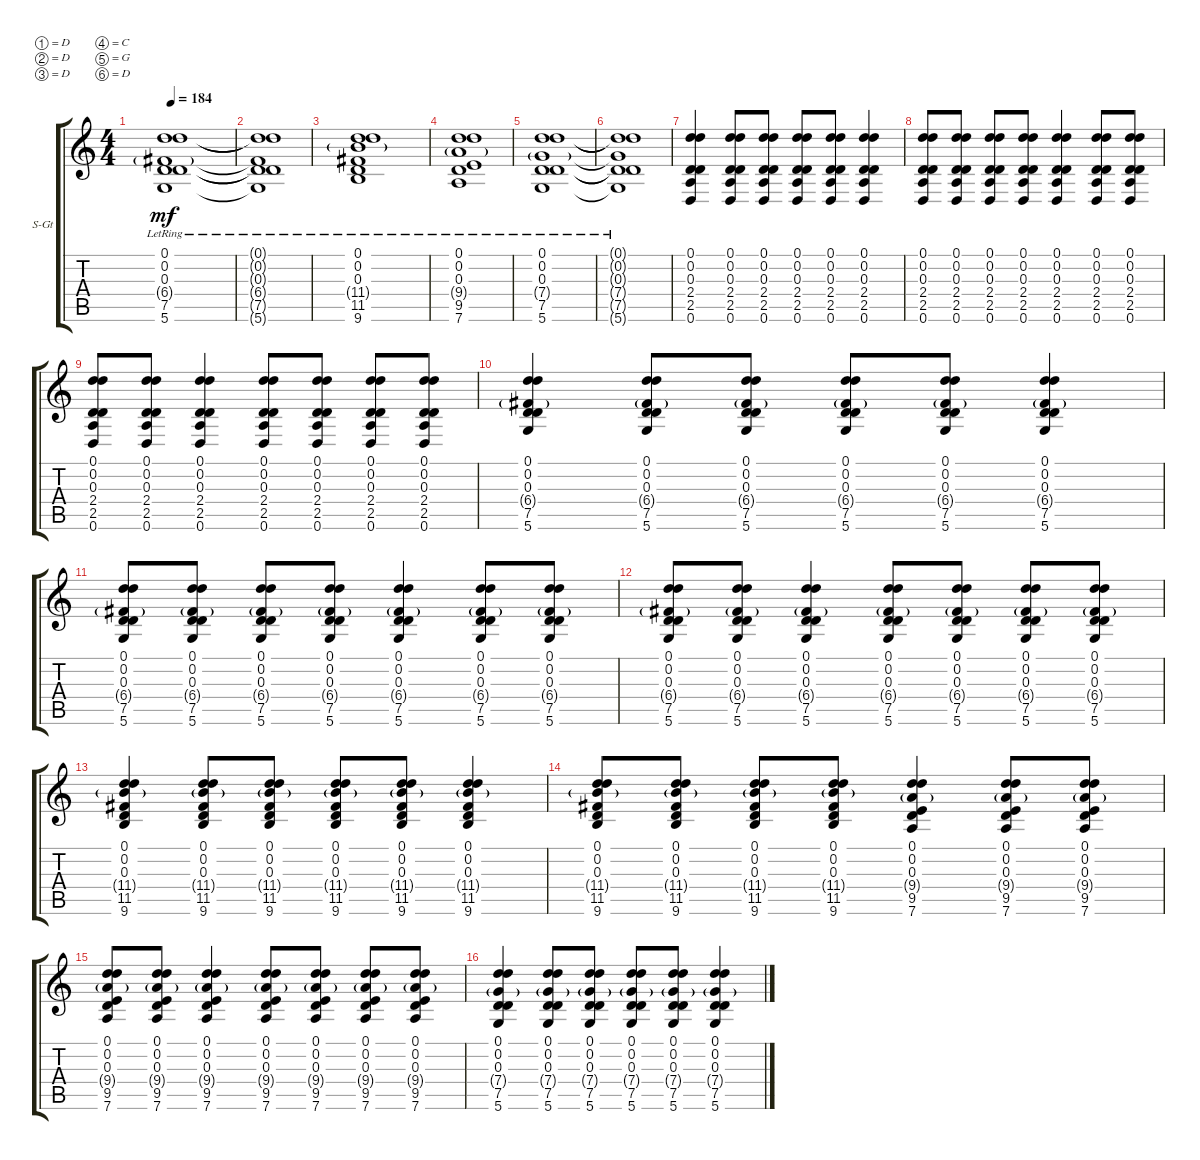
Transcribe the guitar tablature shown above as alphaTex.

\defaultSystemsLayout 4
\bracketExtendMode groupsimilarinstruments
\firstSystemTrackNameOrientation horizontal
\otherSystemsTrackNameOrientation horizontal
\track ("Steel Guitar" "S-Gt") {instrument acousticguitarsteel}
\staff {score tabs}
\tuning (D4 D4 D3 C3 G2 D2)
\ts (4 4)
\tempo 184
\clef g2
\ks c
(0.1{lr} 0.2{lr} 0.3{lr} 6.4{g lr} 7.5{lr} 5.6{lr}).1{dy mf} |
(6.4{lr t} 7.5{lr t} 0.3{lr t} 0.1{lr t} 0.2{lr t} 5.6{lr t}).1 |
(0.1{lr} 0.2{lr} 0.3{lr} 11.4{g lr} 11.5{lr} 9.6{lr}).1 |
(0.1{lr} 0.2{lr} 0.3{lr} 9.4{g lr} 9.5{lr} 7.6{lr}).1 |
(0.1{lr} 0.2{lr} 0.3{lr} 7.4{g lr} 7.5{lr} 5.6{lr}).1 |
(7.5{lr t} 7.4{lr t} 0.3{lr t} 0.2{lr t} 0.1{lr t} 5.6{lr t}).1 |
(0.1 0.2 0.3 2.4 2.5 0.6).4 (0.1 0.2 0.3 2.4 2.5 0.6).8 (0.1 0.2 0.3 2.4 2.5 0.6).8 (0.1 0.2 0.3 2.4 2.5 0.6).8 (0.1 0.2 0.3 2.4 2.5 0.6).8 (0.1 0.2 0.3 2.4 2.5 0.6).4 |
(0.1 0.2 0.3 2.4 2.5 0.6).8 (0.1 0.2 0.3 2.4 2.5 0.6).8 (0.1 0.2 0.3 2.4 2.5 0.6).8 (0.1 0.2 0.3 2.4 2.5 0.6).8 (0.1 0.2 0.3 2.4 2.5 0.6).4 (0.1 0.2 0.3 2.4 2.5 0.6).8 (0.1 0.2 0.3 2.4 2.5 0.6).8 |
(0.1 0.2 0.3 2.4 2.5 0.6).8 (0.1 0.2 0.3 2.4 2.5 0.6).8 (0.1 0.2 0.3 2.4 2.5 0.6).4 (0.1 0.2 0.3 2.4 2.5 0.6).8 (0.1 0.2 0.3 2.4 2.5 0.6).8 (0.1 0.2 0.3 2.4 2.5 0.6).8 (0.1 0.2 0.3 2.4 2.5 0.6).8 |
(0.1 0.2 0.3 6.4{g} 7.5 5.6).4 (0.1 0.2 0.3 6.4{g} 7.5 5.6).8 (0.1 0.2 0.3 6.4{g} 7.5 5.6).8 (0.1 0.2 0.3 6.4{g} 7.5 5.6).8 (0.1 0.2 0.3 6.4{g} 7.5 5.6).8 (0.1 0.2 0.3 6.4{g} 7.5 5.6).4 |
(0.1 0.2 0.3 6.4{g} 7.5 5.6).8 (0.1 0.2 0.3 6.4{g} 7.5 5.6).8 (0.1 0.2 0.3 6.4{g} 7.5 5.6).8 (0.1 0.2 0.3 6.4{g} 7.5 5.6).8 (0.1 0.2 0.3 6.4{g} 7.5 5.6).4 (0.1 0.2 0.3 6.4{g} 7.5 5.6).8 (0.1 0.2 0.3 6.4{g} 7.5 5.6).8 |
(0.1 0.2 0.3 6.4{g} 7.5 5.6).8 (0.1 0.2 0.3 6.4{g} 7.5 5.6).8 (0.1 0.2 0.3 6.4{g} 7.5 5.6).4 (0.1 0.2 0.3 6.4{g} 7.5 5.6).8 (0.1 0.2 0.3 6.4{g} 7.5 5.6).8 (0.1 0.2 0.3 6.4{g} 7.5 5.6).8 (0.1 0.2 0.3 6.4{g} 7.5 5.6).8 |
(0.1 0.2 0.3 11.4{g} 11.5 9.6).4 (0.1 0.2 0.3 11.4{g} 11.5 9.6).8 (0.1 0.2 0.3 11.4{g} 11.5 9.6).8 (0.1 0.2 0.3 11.4{g} 11.5 9.6).8 (0.1 0.2 0.3 11.4{g} 11.5 9.6).8 (0.1 0.2 0.3 11.4{g} 11.5 9.6).4 |
(0.1 0.2 0.3 11.4{g} 11.5 9.6).8 (0.1 0.2 0.3 11.4{g} 11.5 9.6).8 (0.1 0.2 0.3 11.4{g} 11.5 9.6).8 (0.1 0.2 0.3 11.4{g} 11.5 9.6).8 (0.1 0.2 0.3 9.4{g} 9.5 7.6).4 (0.1 0.2 0.3 9.4{g} 9.5 7.6).8 (0.1 0.2 0.3 9.4{g} 9.5 7.6).8 |
(0.1 0.2 0.3 9.4{g} 9.5 7.6).8 (0.1 0.2 0.3 9.4{g} 9.5 7.6).8 (0.1 0.2 0.3 9.4{g} 9.5 7.6).4 (0.1 0.2 0.3 9.4{g} 9.5 7.6).8 (0.1 0.2 0.3 9.4{g} 9.5 7.6).8 (0.1 0.2 0.3 9.4{g} 9.5 7.6).8 (0.1 0.2 0.3 9.4{g} 9.5 7.6).8 |
(0.1 0.2 0.3 7.4{g} 7.5 5.6).4 (0.1 0.2 0.3 7.4{g} 7.5 5.6).8 (0.1 0.2 0.3 7.4{g} 7.5 5.6).8 (0.1 0.2 0.3 7.4{g} 7.5 5.6).8 (0.1 0.2 0.3 7.4{g} 7.5 5.6).8 (0.1 0.2 0.3 7.4{g} 7.5 5.6).4
